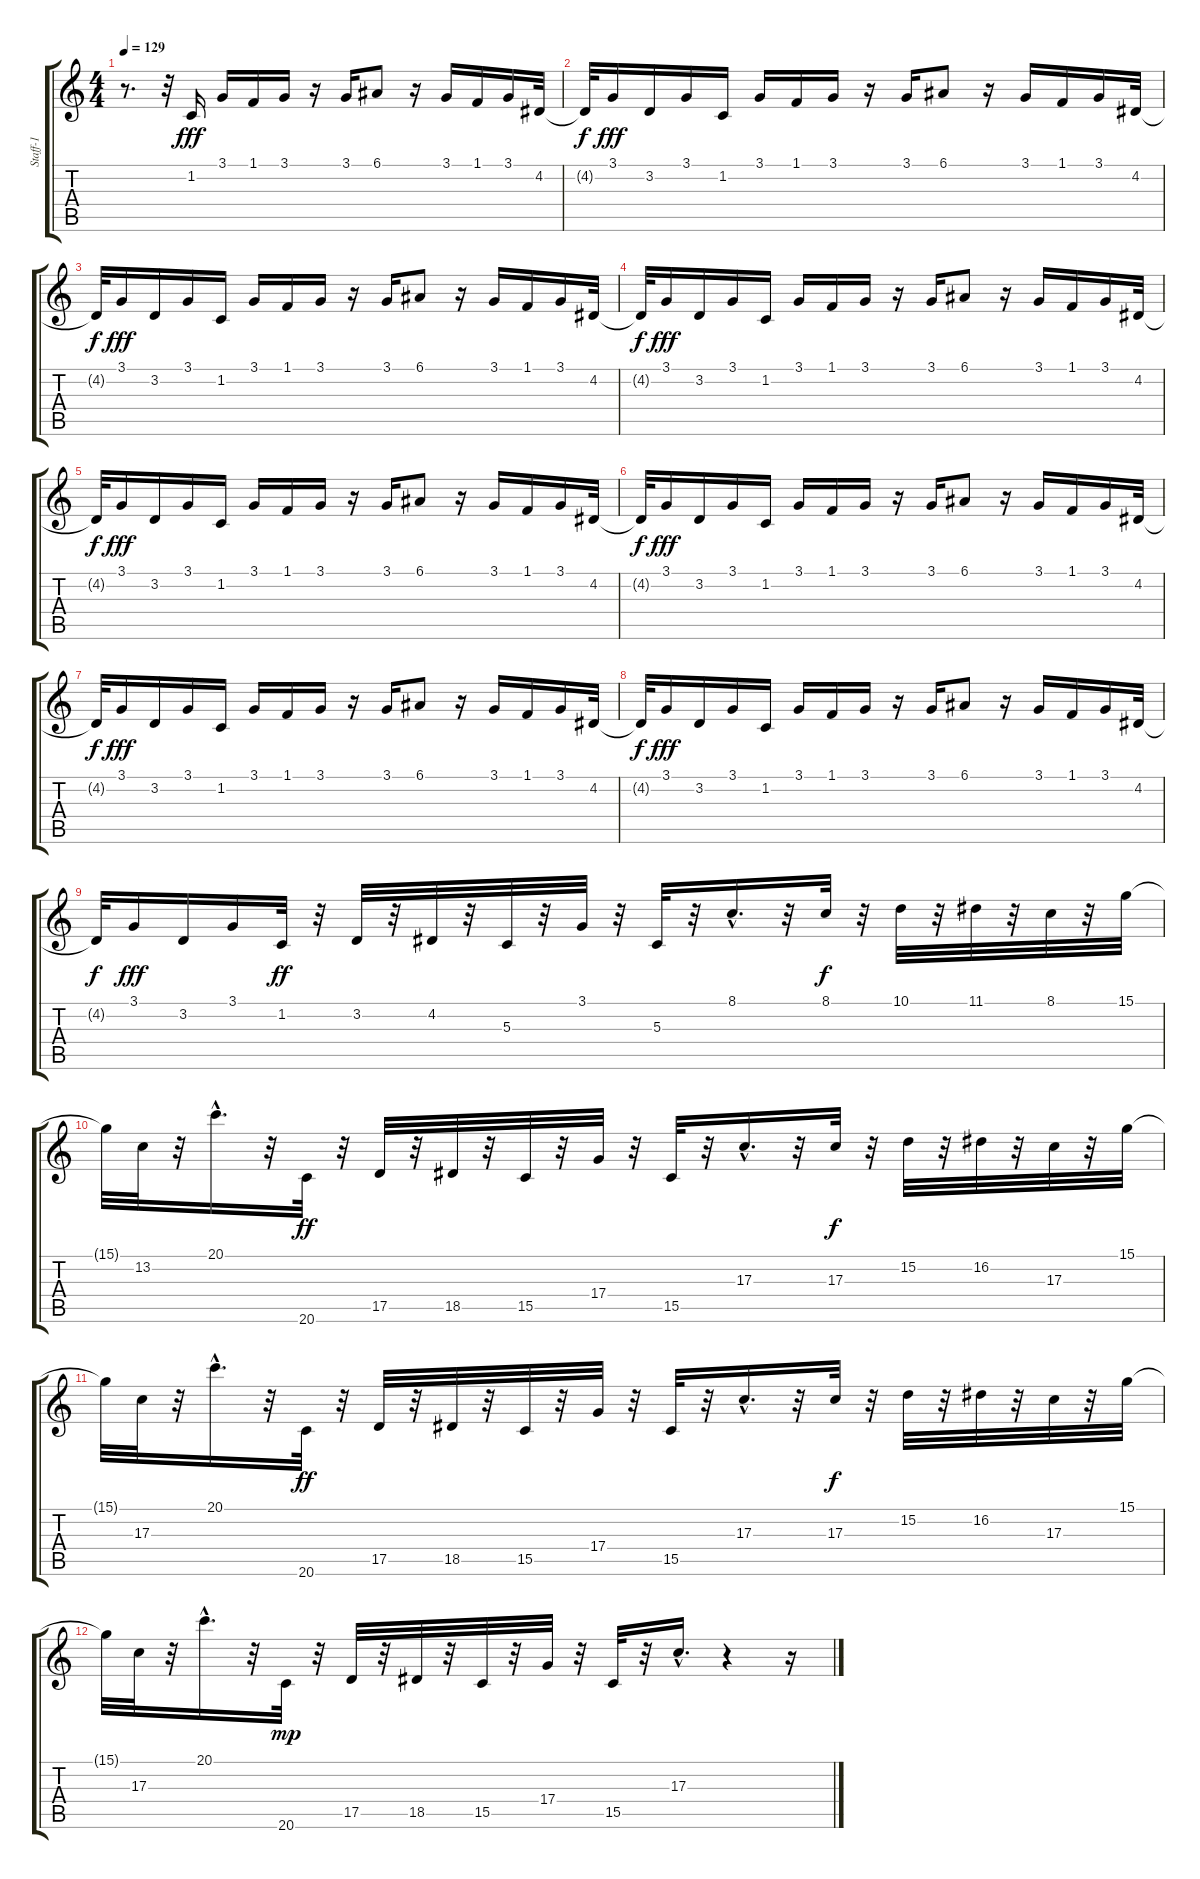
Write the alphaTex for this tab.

\track ("Staff-1" "Staff-1") {instrument ocarina}
\staff {score tabs}
\tuning (E4 B3 G3 D3 A2 E2) {hide}
\ts (4 4)
\tempo 129
\clef g2
\ks c
r.8{d dy ppp} r.32 1.2.16{dy fff instrument contrabass} 3.1.16 1.1.16 3.1.16 r.16 3.1.16 6.1.8 r.16 3.1.16 1.1.16 3.1.16 4.2.32 |
4.2{t}.32{dy f} 3.1.16{dy fff} 3.2.16 3.1.16 1.2.16 3.1.16 1.1.16 3.1.16 r.16 3.1.16 6.1.8 r.16 3.1.16 1.1.16 3.1.16 4.2.32 |
4.2{t}.32{dy f} 3.1.16{dy fff} 3.2.16 3.1.16 1.2.16 3.1.16 1.1.16 3.1.16 r.16 3.1.16 6.1.8 r.16 3.1.16 1.1.16 3.1.16 4.2.32 |
4.2{t}.32{dy f} 3.1.16{dy fff} 3.2.16 3.1.16 1.2.16 3.1.16 1.1.16 3.1.16 r.16 3.1.16 6.1.8 r.16 3.1.16 1.1.16 3.1.16 4.2.32 |
4.2{t}.32{dy f} 3.1.16{dy fff} 3.2.16 3.1.16 1.2.16 3.1.16 1.1.16 3.1.16 r.16 3.1.16 6.1.8 r.16 3.1.16 1.1.16 3.1.16 4.2.32 |
4.2{t}.32{dy f} 3.1.16{dy fff} 3.2.16 3.1.16 1.2.16 3.1.16 1.1.16 3.1.16 r.16 3.1.16 6.1.8 r.16 3.1.16 1.1.16 3.1.16 4.2.32 |
4.2{t}.32{dy f} 3.1.16{dy fff} 3.2.16 3.1.16 1.2.16 3.1.16 1.1.16 3.1.16 r.16 3.1.16 6.1.8 r.16 3.1.16 1.1.16 3.1.16 4.2.32 |
4.2{t}.32{dy f} 3.1.16{dy fff} 3.2.16 3.1.16 1.2.16 3.1.16 1.1.16 3.1.16 r.16 3.1.16 6.1.8 r.16 3.1.16 1.1.16 3.1.16 4.2.32 |
4.2{t}.32{dy f} 3.1.16{dy fff} 3.2.16 3.1.16 1.2.32{dy ff instrument ocarina} r.32 3.2.32 r.32 4.2.32 r.32 5.3.32 r.32 3.1.32 r.32 5.3.32 r.32 8.1{hac}.16{d} r.32 8.1.32{dy f} r.32 10.1.32 r.32 11.1.32 r.32 8.1.32 r.32 15.1.32 |
15.1{t}.32 13.2.32 r.32 20.1{hac}.16{d} r.32 20.6.32{dy ff} r.32 17.5.32 r.32 18.5.32 r.32 15.5.32 r.32 17.4.32 r.32 15.5.32 r.32 17.3{hac}.16{d} r.32 17.3.32{dy f} r.32 15.2.32 r.32 16.2.32 r.32 17.3.32 r.32 15.1.32 |
15.1{t}.32 17.3.32 r.32 20.1{hac}.16{d} r.32 20.6.32{dy ff} r.32 17.5.32 r.32 18.5.32 r.32 15.5.32 r.32 17.4.32 r.32 15.5.32 r.32 17.3{hac}.16{d} r.32 17.3.32{dy f} r.32 15.2.32 r.32 16.2.32 r.32 17.3.32 r.32 15.1.32 |
15.1{t}.32 17.3.32 r.32 20.1{hac}.16{d} r.32 20.6.32{dy mp} r.32 17.5.32 r.32 18.5.32 r.32 15.5.32 r.32 17.4.32 r.32 15.5.32 r.32 17.3{hac}.16{d} r.4 r.16
